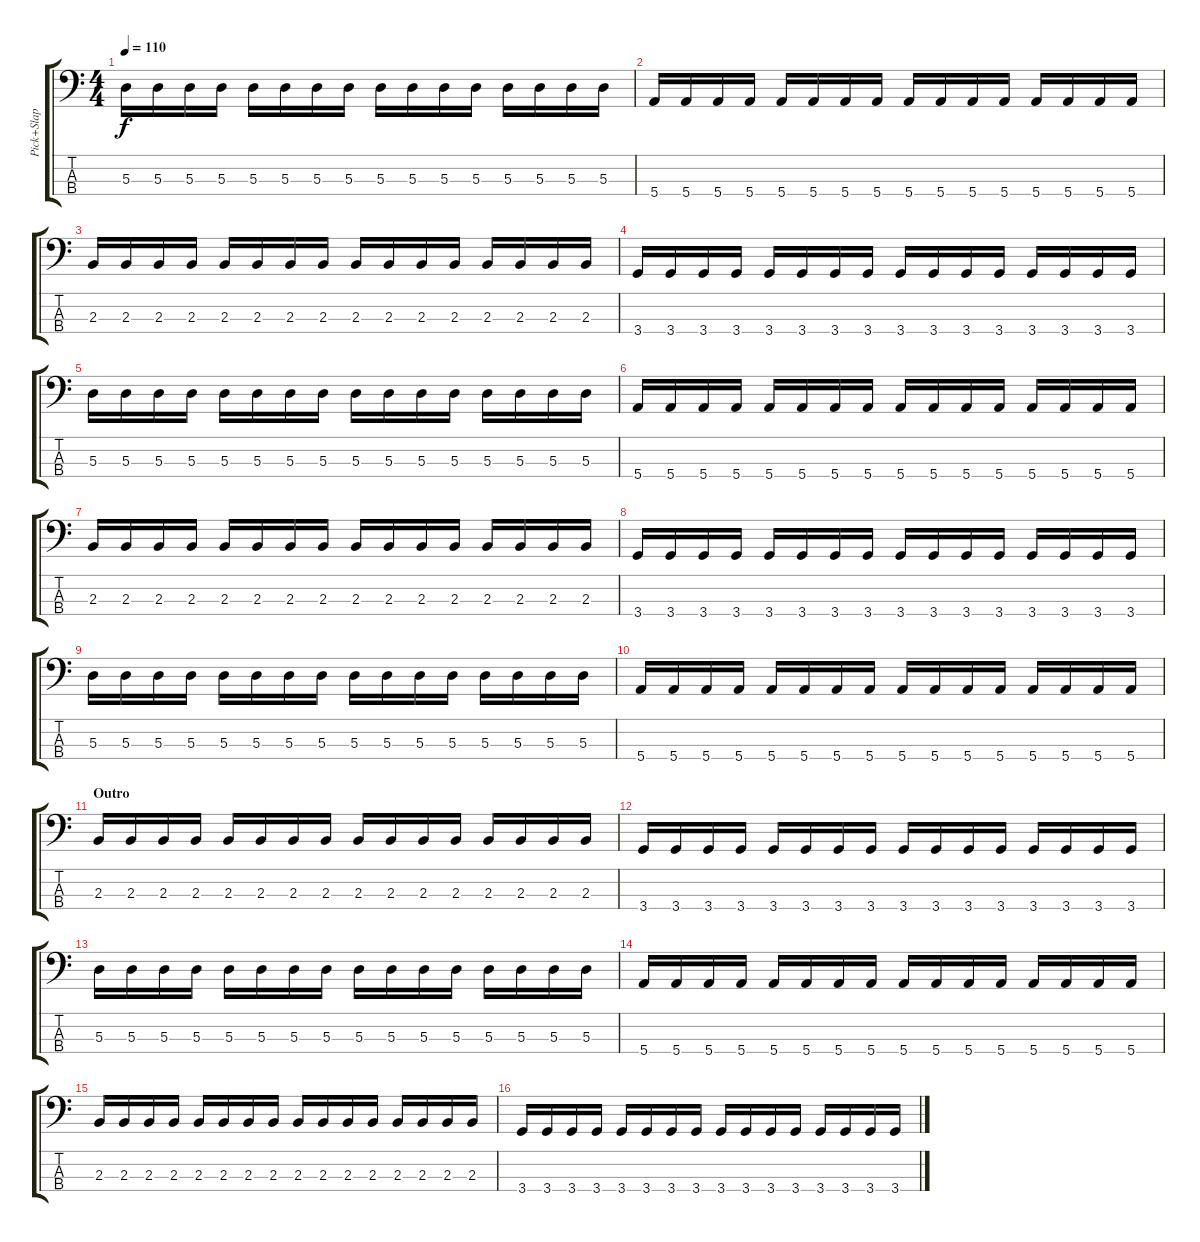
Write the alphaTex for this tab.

\track ("Pick+Slap Bass" "Pick+Slap ") {instrument electricbasspick}
\staff {score tabs}
\tuning (G2 D2 A1 E1) {hide}
\ts (4 4)
\tempo 110
\clef f4
\ks c
5.3.16{dy f} 5.3.16 5.3.16 5.3.16 5.3.16 5.3.16 5.3.16 5.3.16 5.3.16 5.3.16 5.3.16 5.3.16 5.3.16 5.3.16 5.3.16 5.3.16 |
5.4.16 5.4.16 5.4.16 5.4.16 5.4.16 5.4.16 5.4.16 5.4.16 5.4.16 5.4.16 5.4.16 5.4.16 5.4.16 5.4.16 5.4.16 5.4.16 |
2.3.16 2.3.16 2.3.16 2.3.16 2.3.16 2.3.16 2.3.16 2.3.16 2.3.16 2.3.16 2.3.16 2.3.16 2.3.16 2.3.16 2.3.16 2.3.16 |
3.4.16 3.4.16 3.4.16 3.4.16 3.4.16 3.4.16 3.4.16 3.4.16 3.4.16 3.4.16 3.4.16 3.4.16 3.4.16 3.4.16 3.4.16 3.4.16 |
5.3.16 5.3.16 5.3.16 5.3.16 5.3.16 5.3.16 5.3.16 5.3.16 5.3.16 5.3.16 5.3.16 5.3.16 5.3.16 5.3.16 5.3.16 5.3.16 |
5.4.16 5.4.16 5.4.16 5.4.16 5.4.16 5.4.16 5.4.16 5.4.16 5.4.16 5.4.16 5.4.16 5.4.16 5.4.16 5.4.16 5.4.16 5.4.16 |
2.3.16 2.3.16 2.3.16 2.3.16 2.3.16 2.3.16 2.3.16 2.3.16 2.3.16 2.3.16 2.3.16 2.3.16 2.3.16 2.3.16 2.3.16 2.3.16 |
3.4.16 3.4.16 3.4.16 3.4.16 3.4.16 3.4.16 3.4.16 3.4.16 3.4.16 3.4.16 3.4.16 3.4.16 3.4.16 3.4.16 3.4.16 3.4.16 |
5.3.16 5.3.16 5.3.16 5.3.16 5.3.16 5.3.16 5.3.16 5.3.16 5.3.16 5.3.16 5.3.16 5.3.16 5.3.16 5.3.16 5.3.16 5.3.16 |
5.4.16 5.4.16 5.4.16 5.4.16 5.4.16 5.4.16 5.4.16 5.4.16 5.4.16 5.4.16 5.4.16 5.4.16 5.4.16 5.4.16 5.4.16 5.4.16 |
\section ("" "Outro")
2.3.16{volume 15} 2.3.16 2.3.16 2.3.16 2.3.16{volume 14} 2.3.16 2.3.16 2.3.16 2.3.16{volume 13} 2.3.16 2.3.16 2.3.16 2.3.16{volume 12} 2.3.16 2.3.16 2.3.16 |
3.4.16{volume 11} 3.4.16 3.4.16 3.4.16 3.4.16 3.4.16 3.4.16 3.4.16 3.4.16{volume 9} 3.4.16 3.4.16 3.4.16 3.4.16 3.4.16 3.4.16 3.4.16 |
5.3.16{volume 7} 5.3.16 5.3.16 5.3.16 5.3.16 5.3.16 5.3.16 5.3.16 5.3.16{volume 6} 5.3.16 5.3.16 5.3.16 5.3.16 5.3.16 5.3.16 5.3.16 |
5.4.16{volume 5} 5.4.16 5.4.16 5.4.16 5.4.16{volume 4} 5.4.16 5.4.16 5.4.16 5.4.16{volume 3} 5.4.16 5.4.16 5.4.16 5.4.16{volume 2} 5.4.16 5.4.16 5.4.16 |
2.3.16 2.3.16 2.3.16 2.3.16 2.3.16 2.3.16 2.3.16 2.3.16 2.3.16 2.3.16 2.3.16 2.3.16 2.3.16 2.3.16 2.3.16 2.3.16 |
3.4.16{volume 1} 3.4.16 3.4.16 3.4.16 3.4.16 3.4.16 3.4.16 3.4.16 3.4.16 3.4.16 3.4.16 3.4.16 3.4.16 3.4.16 3.4.16 3.4.16
